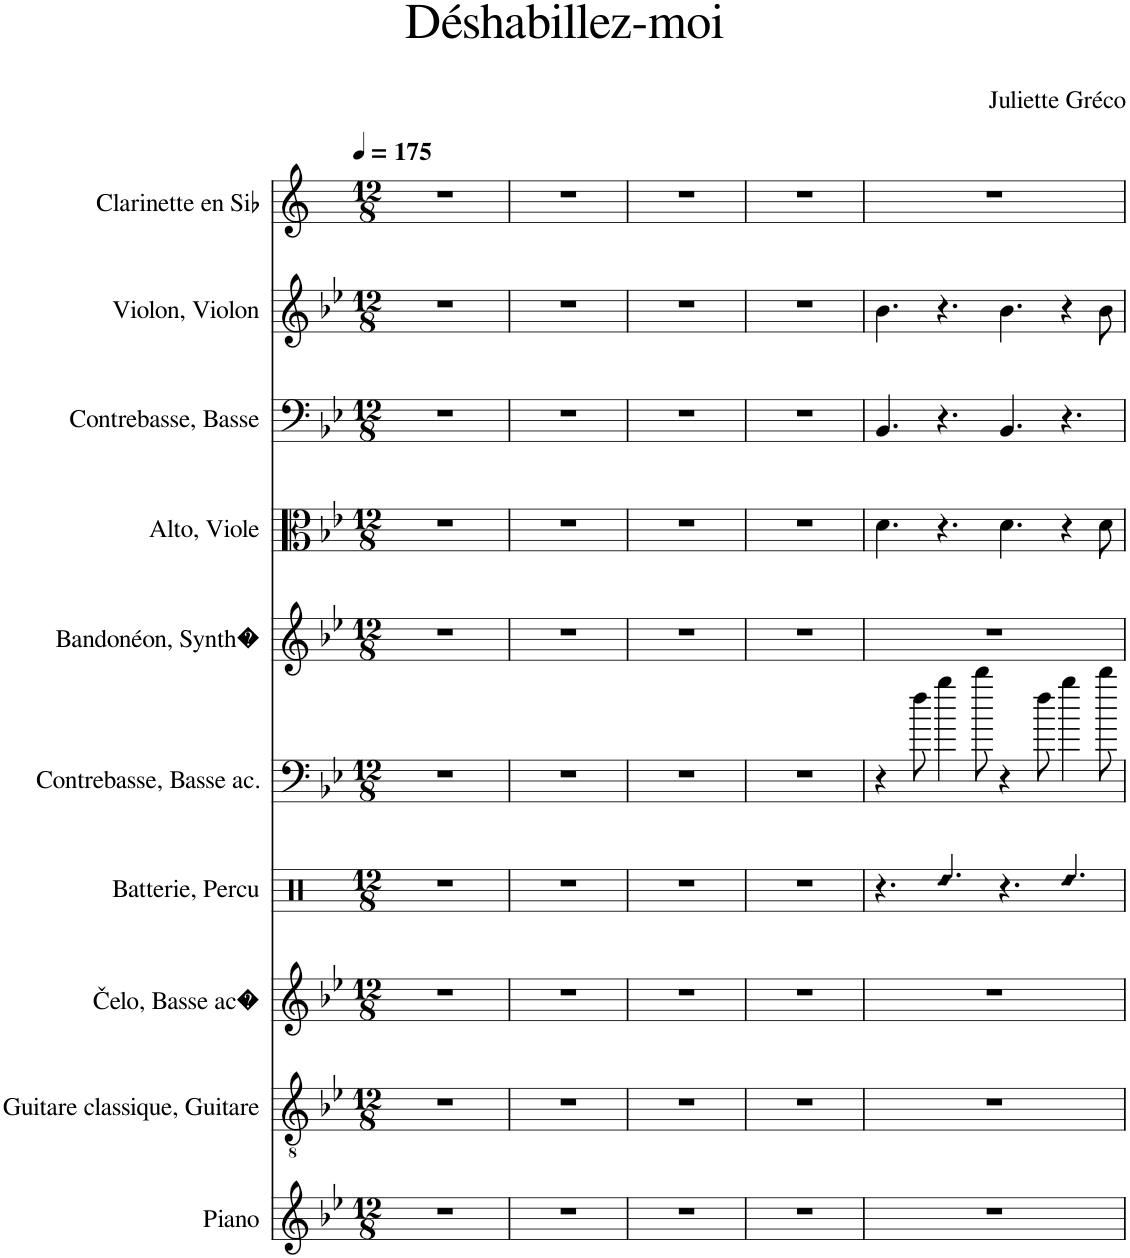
**kern	**kern	**kern	**kern	**kern	**kern	**kern	**kern	**kern	**kern
*part10	*part9	*part8	*part7	*part6	*part5	*part4	*part3	*part2	*part1
*staff10	*staff9	*staff8	*staff7	*staff6	*staff5	*staff4	*staff3	*staff2	*staff1
*I"Piano	*I"Guitare classique, Guitare	*I"Čelo, Basse ac�	*I"Batterie, Percu	*I"Contrebasse, Basse ac.	*I"Bandonéon, Synth�	*I"Alto, Viole	*I"Contrebasse, Basse	*I"Violon, Violon	*I"Clarinette en Sib
*I'Pia.	*I'Guit.	*	*I'Bat.	*I'Cb.	*I'Ban.	*I'Alt.	*I'Cb.	*I'Vln.	*I'Clar. Sib
*clefG2	*clefGv2	*clefG2	*clefX	*clefF4	*clefG2	*clefC3	*clefF4	*clefG2	*clefG2
*	*	*Trd14c24	*	*Trd7c12	*	*	*Trd7c12	*	*Trd1c2
*k[b-e-]	*k[b-e-]	*k[b-e-]	*k[]	*k[b-e-]	*k[b-e-]	*k[b-e-]	*k[b-e-]	*k[b-e-]	*k[]
*M12/8	*M12/8	*M12/8	*M12/8	*M12/8	*M12/8	*M12/8	*M12/8	*M12/8	*M12/8
*MM175	*MM175	*MM175	*MM175	*MM175	*MM175	*MM175	*MM175	*MM175	*MM175
=1	=1	=1	=1	=1	=1	=1	=1	=1	=1
1.r	1.r	1.r	1.r	1.r	1.r	1.r	1.r	1.r	1.r
=2	=2	=2	=2	=2	=2	=2	=2	=2	=2
1.r	1.r	1.r	1.r	1.r	1.r	1.r	1.r	1.r	1.r
=3	=3	=3	=3	=3	=3	=3	=3	=3	=3
1.r	1.r	1.r	1.r	1.r	1.r	1.r	1.r	1.r	1.r
=4	=4	=4	=4	=4	=4	=4	=4	=4	=4
1.r	1.r	1.r	1.r	1.r	1.r	1.r	1.r	1.r	1.r
=5	=5	=5	=5	=5	=5	=5	=5	=5	=5
1.r	1.r	1.r	4.r	4r	1.r	4.d\	4.BB-/	4.b-\	1.r
.	.	.	.	8ff\	.	.	.	.	.
!	!	!	!LO:N:head=diamond	!	!	!	!	!	!
.	.	.	4.Rdd/	4bb-\	.	4.r	4.r	4.r	.
.	.	.	.	8ddd\	.	.	.	.	.
.	.	.	4.r	4r	.	4.d\	4.BB-/	4.b-\	.
.	.	.	.	8ff\	.	.	.	.	.
!	!	!	!LO:N:head=diamond	!	!	!	!	!	!
.	.	.	4.Rdd/	4bb-\	.	4r	4.r	4r	.
.	.	.	.	8ddd\	.	8d\	.	8b-\	.
=	=	=	=	=	=	=	=	=	=
*-	*-	*-	*-	*-	*-	*-	*-	*-	*-
